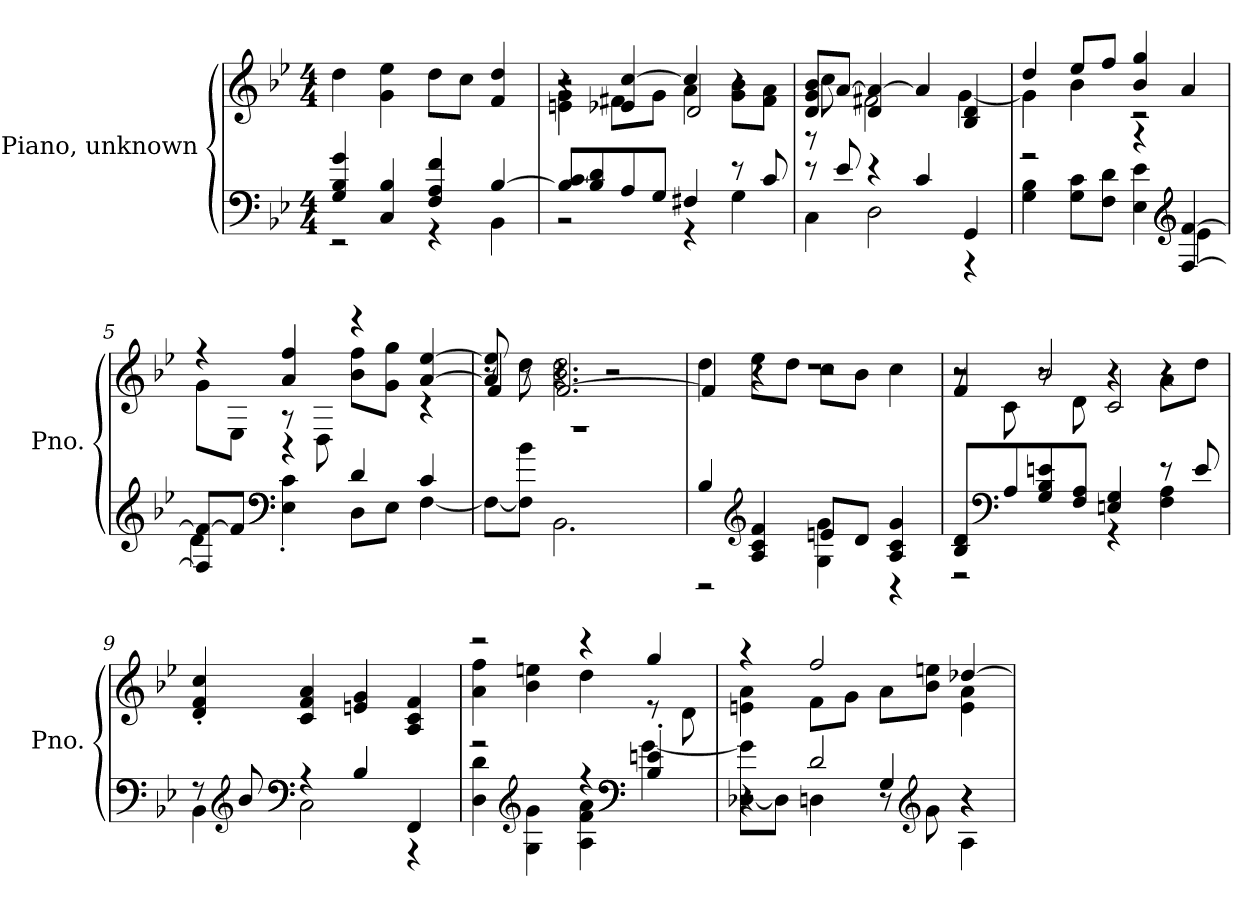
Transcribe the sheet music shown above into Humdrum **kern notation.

**kern	**kern
*part1	*part1
*staff2	*staff1
*I"Piano, unknown	*
*I'Pno.	*
*clefF4	*clefG2
*k[b-e-]	*k[b-e-]
*M4/4	*M4/4
*MM120	*MM120
=1	=1
*^	*
4G/ 4B-/ 4g/	2r	4dd\
4C/ 4B-/	.	4g\ 4ee-\
4F/ 4A/ 4f/	4r	8dd\L
.	.	8cc\J
[4B-/	4BB-\	4f/ 4dd/
=2	=2	=2
*	*	*^
*	*	*	*^
8B-/_ 8c/L	2r	4r	4en\ 4g\	2r
8B-/] 8d/	.	.	.	.
8A/	.	4e-X/ [4cc/	8f#X\L	.
8G/J	.	.	8g\J	.
4F#X/	4r	4cc/]	4a\	2d/
8r	4G\	4r	8g\ 8b-\L	.
8c/	.	.	8f#\ 8a\J	.
*	*	*	*v	*v
=3	=3	=3	=3
8r	4C\	8d/ 8g/ 8b-/L	8r
8e-/	.	[8a/J	8cc\
4r	2D\	4d/ 4a/_	2f#X\
4c/	.	4a/]	.
4GG/	4r	4B-/ 4d/	[4g\
=4	=4	=4	=4
2r	4G\ 4B-\	4dd/	4g\]
.	8G\ 8c\L	8ee-/L	4b-\
.	8F\ 8d\J	8ff/J	.
4r	4E-\ 4e-\	4b-/ 4gg/	2r
*clefG2	*	*	*
[4F/ [4f/	4e-\	4a/	.
!!LO:LB:g=z	!!
=5	=5	=5	=5
8F/] 8f/_L	4d\	4r	8g\L
8f/J]	.	.	8E-\J
*clefF4	*	*	*
4r	4E-\' 4c\'	4a/ 4ff/	8r
.	.	.	8D\
4d/	8D\L	4r	8b-\ 8ff\L
.	8E-\J	.	8g\ 8gg\J
4c/	[4F\	[4a/ [4ee-/	4r
=6	=6	=6	=6
*	*	*	*^
1r	8F\L_	8a/] 8ee-/]	8r	4f/
.	8F\] 8b-\J	8r	8dd\	.
.	2.BB-\	4r	2.b-\ 2.dd\	[2.f/
.	.	2r	.	.
=7	=7	=7	=7	=7
4B-/	2r	1r	4dd\	4f/]
*clefG2	*	*	*	*
4A/ 4c/ 4f/	.	.	8ee-\L	4r
.	.	.	8dd\J	.
8en/L	4G\ 4g\	.	8cc\L	2r
8d/J	.	.	8b-\J	.
4A/ 4c/ 4g/	4r	.	4cc\	.
=8	=8	=8	=8	=8
8B-/ 8d/L	2r	4f/	8r	2r
*clefF4	*	*	*	*
8A/	.	.	8c\	.
8G/ 8B-/ 8en/	.	2b-/	8r	.
8F/ 8A/J	.	.	8d\	.
4En/ 4G/	4r	.	4r	2c/
8r	4F\ 4A\	4r	8a\L	.
8e/	.	.	8dd\J	.
*	*	*v	*v	*v
!!LO:LB:g=z
=9	=9	=9
8r	4BB-\	4d/' 4f/' 4cc/'
*clefG2	*	*
8b-/	.	.
*clefF4	*	*
4r	2C\	4c/ 4f/ 4a/
4B-/	.	4en/ 4g/
4FF/	4r	4A/ 4c/ 4f/
=10	=10	=10
*	*	*^
2r	4D\ 4d\	2r	4a\ 4ff\
*clefG2	*	*	*
.	4G\ 4g\	.	4b-\ 4een\
4r	4A\ 4f\ 4a\	4r	4dd\
*clefF4	*	*	*
4B-/' 4en/'	[4g\	4gg/	8r
.	.	.	8d\
=11	=11	=11	=11
*	*^	*	*
4r	[8D-X\ 8g\]L	2r	4r	4en\ 4a\
.	8D-\J]	.	.	.
2d/	4Dn\	.	2ff/	8f\L
.	.	.	.	8g\J
.	8r	4G/	.	8a\L
*clefG2	*	*	*	*
.	8g\	.	.	8b-\ 8een\J
4r	4A\	4r	[4dd-X/	4e\ 4a\
*v	*v	*v	*	*
*	*v	*v
=	=
*-	*-
